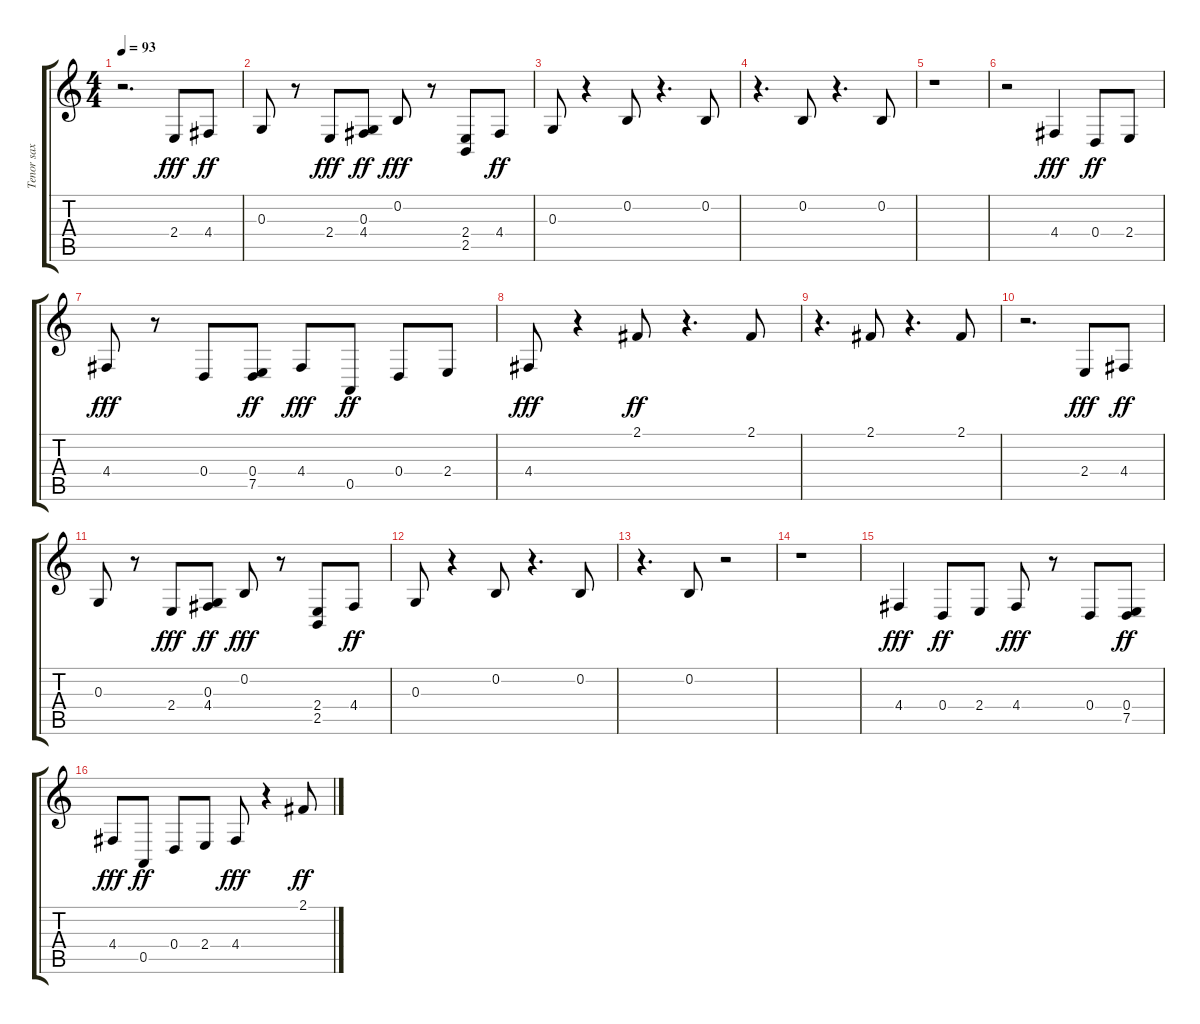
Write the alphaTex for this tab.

\track ("Tenor sax" "Tenor sax") {instrument tenorsax}
\staff {score tabs}
\tuning (E4 B3 G3 D3 A2 E2) {hide}
\ts (4 4)
\tempo 93
\clef g2
\ks c
r.2{d dy ff} 2.4.8{dy fff} 4.4.8{dy ff} |
0.3.8 r.8 2.4.8{dy fff} (0.3 4.4).8{dy ff} 0.2.8{dy fff} r.8 (2.4 2.5).8 4.4.8{dy ff} |
0.3.8 r.4 0.2.8 r.4{d} 0.2.8 |
r.4{d} 0.2.8 r.4{d} 0.2.8 |
r.1 |
r.2 4.4.4{dy fff} 0.4.8{dy ff} 2.4.8 |
4.4.8{dy fff} r.8 0.4.8 (0.4 7.5).8{dy ff} 4.4.8{dy fff} 0.5.8{dy ff} 0.4.8 2.4.8 |
4.4.8{dy fff} r.4 2.1.8{dy ff} r.4{d} 2.1.8 |
r.4{d} 2.1.8 r.4{d} 2.1.8 |
r.2{d} 2.4.8{dy fff} 4.4.8{dy ff} |
0.3.8 r.8 2.4.8{dy fff} (0.3 4.4).8{dy ff} 0.2.8{dy fff} r.8 (2.4 2.5).8 4.4.8{dy ff} |
0.3.8 r.4 0.2.8 r.4{d} 0.2.8 |
r.4{d} 0.2.8 r.2 |
r.1 |
4.4.4{dy fff} 0.4.8{dy ff} 2.4.8 4.4.8{dy fff} r.8 0.4.8 (0.4 7.5).8{dy ff} |
4.4.8{dy fff} 0.5.8{dy ff} 0.4.8 2.4.8 4.4.8{dy fff} r.4 2.1.8{dy ff}
